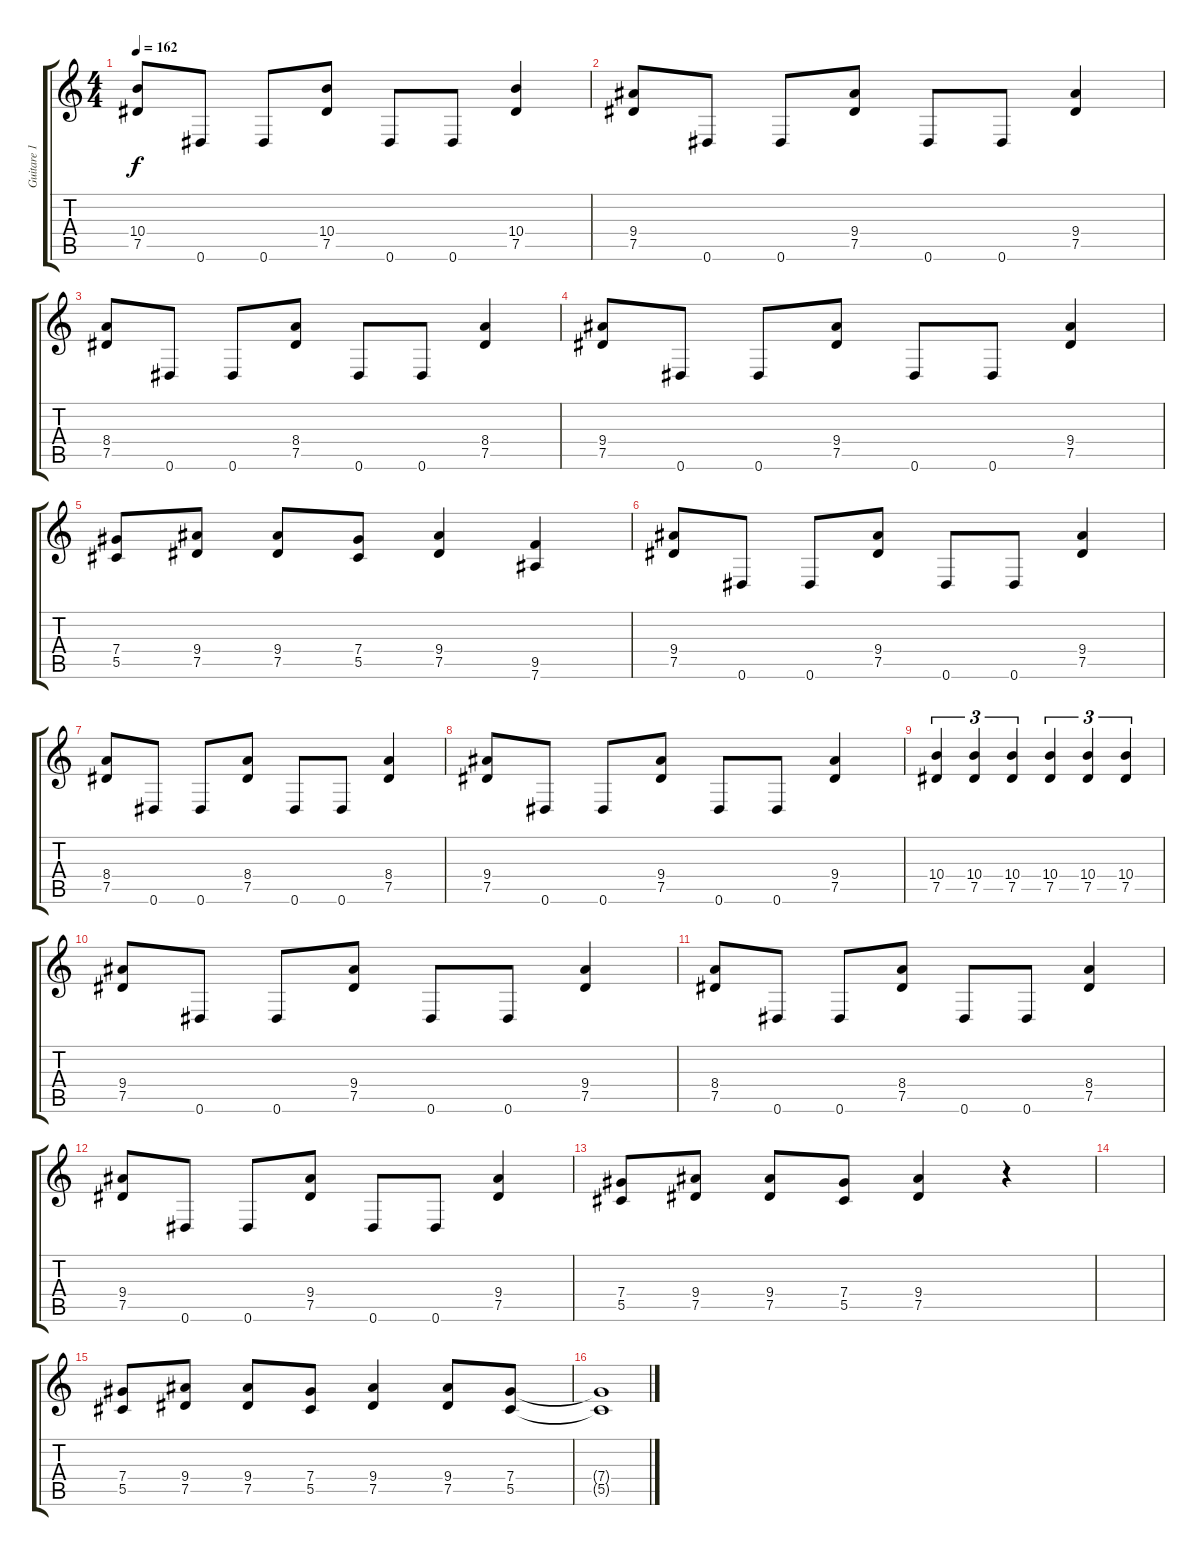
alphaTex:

\track ("Guitare 1" "Guitare 1") {instrument overdrivenguitar}
\staff {score tabs}
\tuning (Eb4 Bb3 Gb3 Db3 Ab2 Eb2) {hide}
\ts (4 4)
\tempo 162
\clef g2
\ks c
(10.4 7.5).8{dy f} 0.6.8 0.6.8 (10.4 7.5).8 0.6.8 0.6.8 (10.4 7.5).4 |
(9.4 7.5).8 0.6.8 0.6.8 (9.4 7.5).8 0.6.8 0.6.8 (9.4 7.5).4 |
(8.4 7.5).8 0.6.8 0.6.8 (8.4 7.5).8 0.6.8 0.6.8 (8.4 7.5).4 |
(9.4 7.5).8 0.6.8 0.6.8 (9.4 7.5).8 0.6.8 0.6.8 (9.4 7.5).4 |
(7.4 5.5).8 (9.4 7.5).8 (9.4 7.5).8 (7.4 5.5).8 (9.4 7.5).4 (9.5 7.6).4 |
(9.4 7.5).8 0.6.8 0.6.8 (9.4 7.5).8 0.6.8 0.6.8 (9.4 7.5).4 |
(8.4 7.5).8 0.6.8 0.6.8 (8.4 7.5).8 0.6.8 0.6.8 (8.4 7.5).4 |
(9.4 7.5).8 0.6.8 0.6.8 (9.4 7.5).8 0.6.8 0.6.8 (9.4 7.5).4 |
(10.4 7.5).4{tu (3 2)} (10.4 7.5).4{tu (3 2)} (10.4 7.5).4{tu (3 2)} (10.4 7.5).4{tu (3 2)} (10.4 7.5).4{tu (3 2)} (10.4 7.5).4{tu (3 2)} |
(9.4 7.5).8 0.6.8 0.6.8 (9.4 7.5).8 0.6.8 0.6.8 (9.4 7.5).4 |
(8.4 7.5).8 0.6.8 0.6.8 (8.4 7.5).8 0.6.8 0.6.8 (8.4 7.5).4 |
(9.4 7.5).8 0.6.8 0.6.8 (9.4 7.5).8 0.6.8 0.6.8 (9.4 7.5).4 |
(7.4 5.5).8 (9.4 7.5).8 (9.4 7.5).8 (7.4 5.5).8 (9.4 7.5).4 r.4 |
|
(7.4 5.5).8 (9.4 7.5).8 (9.4 7.5).8 (7.4 5.5).8 (9.4 7.5).4 (9.4 7.5).8 (7.4 5.5).8 |
(7.4{t} 5.5{t}).1
